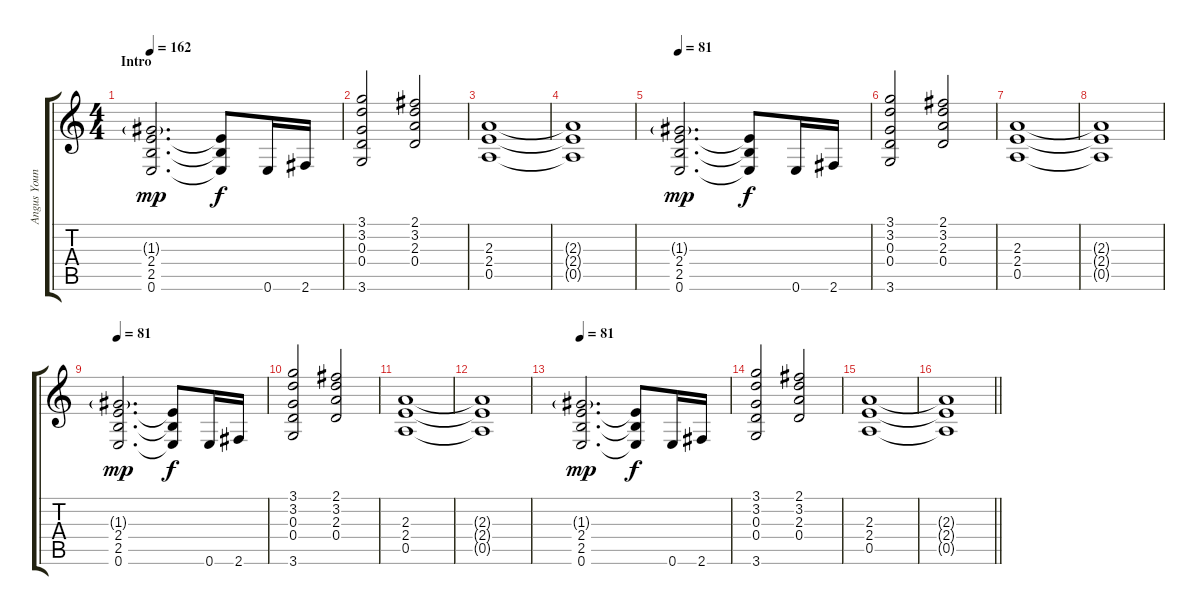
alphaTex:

\track ("Angus Young" "Angus Youn") {instrument overdrivenguitar}
\staff {score tabs}
\tuning (E4 B3 G3 D3 A2 E2) {hide}
\ts (4 4)
\section ("" "Intro")
\tempo 162
\tempo 81
\tempo 162
\clef g2
\ks c
(1.3{g} 2.4 2.5 0.6).2{d dy mp instrument overdrivenguitar} (2.4{t} 2.5{t} 0.6{t}).8{dy f} 0.6.16 2.6.16 |
(3.1 3.2 0.3 0.4 3.6).2 (2.1 3.2 2.3 0.4).2 |
(2.3 2.4 0.5).1 |
(2.3{t} 2.4{t} 0.5{t}).1 |
\tempo 81
(1.3{g} 2.4 2.5 0.6).2{d dy mp} (2.4{t} 2.5{t} 0.6{t}).8{dy f} 0.6.16 2.6.16 |
(3.1 3.2 0.3 0.4 3.6).2 (2.1 3.2 2.3 0.4).2 |
(2.3 2.4 0.5).1 |
(2.3{t} 2.4{t} 0.5{t}).1 |
\tempo 81
(1.3{g} 2.4 2.5 0.6).2{d dy mp} (2.4{t} 2.5{t} 0.6{t}).8{dy f} 0.6.16 2.6.16 |
(3.1 3.2 0.3 0.4 3.6).2 (2.1 3.2 2.3 0.4).2 |
(2.3 2.4 0.5).1 |
(2.3{t} 2.4{t} 0.5{t}).1 |
\tempo 81
(1.3{g} 2.4 2.5 0.6).2{d dy mp} (2.4{t} 2.5{t} 0.6{t}).8{dy f} 0.6.16 2.6.16 |
(3.1 3.2 0.3 0.4 3.6).2 (2.1 3.2 2.3 0.4).2 |
(2.3 2.4 0.5).1 |
\barLineRight lightlight
(2.3{t} 2.4{t} 0.5{t}).1
